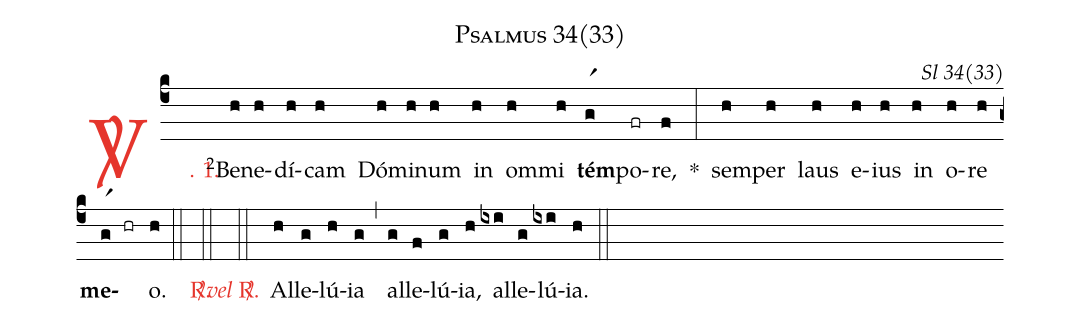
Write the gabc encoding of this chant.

name: Psalmus 34(33);
commentary: Sl 34(33);
%%
(c4)

<c><sp>V/</sp>. 1.</c>() <v>\VSup{2}</v>Be(h)ne(h)dí(h)cam(h) Dó(h)mi(h)num(h) in(h) om(h)mi(h) <b>tém</b>(gr1)po(fr)re,(f) *(:) sem(h)per(h) laus(h) e(h)ius(h) in(h) o(h)re(h) <b>me</b>(gr1)(hr)o.(h)

(::)

<c><sp>R/</sp>.</c>(::)

(::)

{<c><i>vel</i></c> <c><sp>R/</sp>.</c>}() Al(h)le(g)lú(h)ia(g) (,) al(g)le(f)lú(g)ia,(h) al(ixi)le(g)lú(ixi)ia.(h)

(::)
